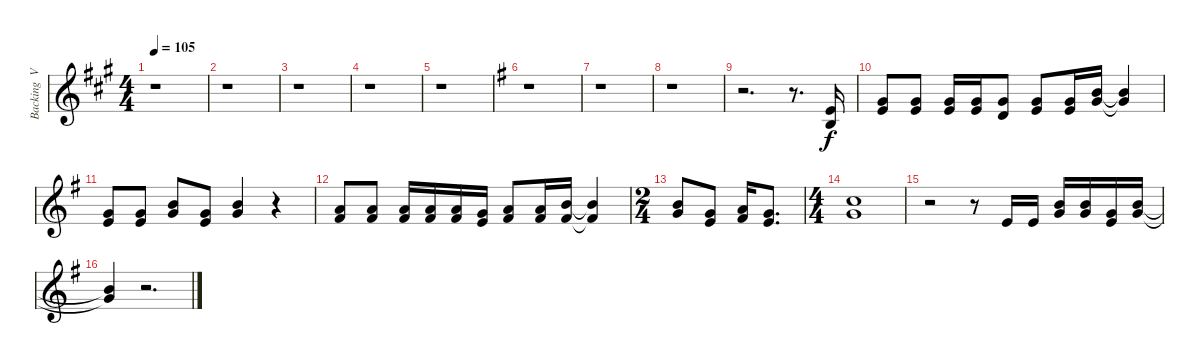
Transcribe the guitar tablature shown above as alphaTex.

\track ("Backing  Vocals" "Backing  V") {instrument choiraahs}
\staff {score}
\tuning (E4 B3 G3 D3 A2 E2) {hide}
\ts (4 4)
\tempo 105
\clef g2
\ks f#minor
r.1{dy f} |
r.1 |
r.1 |
r.1 |
r.1 |
\ks eminor
r.1 |
r.1 |
r.1 |
r.2{d} r.8{d} (0.1 0.2).16 |
(0.1 8.2).8 (0.1 8.2).8 (0.1 8.2).16 (0.1 8.2).16 (3.1 3.2).8 (0.1 8.2).8 (0.1 8.2).16 (3.1 12.2).16 (3.1{t} 12.2{t}).4 |
(3.1 5.2).8 (3.1 5.2).8 (3.1 12.2).8 (3.1 5.2).8 (3.1 12.2).4 r.4 |
(2.1 10.2).8 (2.1 10.2).8 (2.1 10.2).16 (2.1 10.2).16 (2.1 10.2).16 (3.1 5.2).16 (2.1 10.2).8 (2.1 10.2).16 (2.1 12.2).16 (2.1{t} 12.2{t}).4 |
\ts (2 4)
(3.1 12.2).8 (0.1 8.2).8 (2.1 10.2).16 (3.1 5.2).8{d} |
\ts (4 4)
(3.1 13.2).1 |
r.2 r.8 0.1.16 0.1.16 (3.1 12.2).16 (3.1 12.2).16 (3.1 5.2).16 (3.1 12.2).16 |
(3.1{t} 12.2{t}).4 r.2{d}
